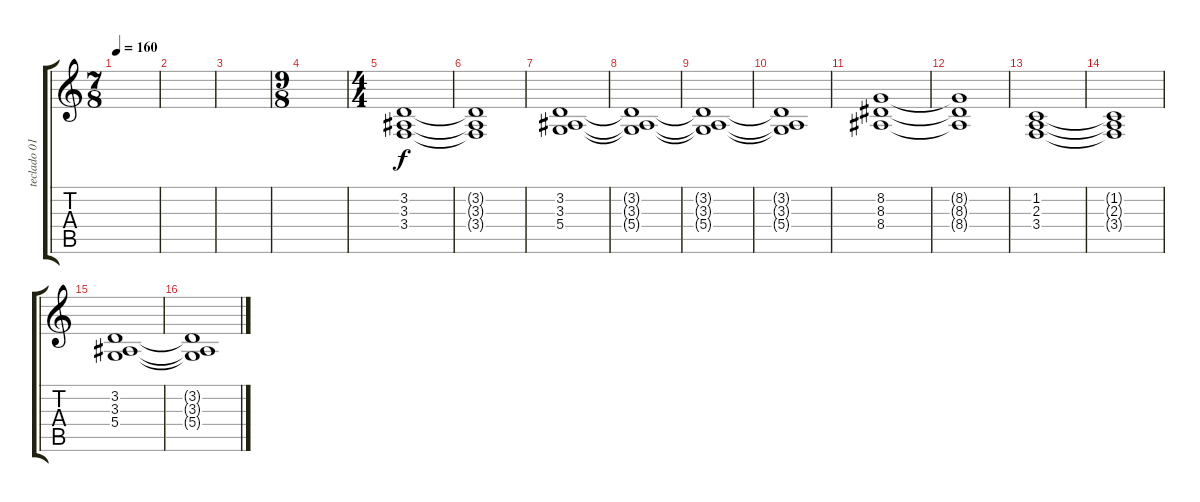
\track ("teclado 01" "teclado 01") {instrument stringensemble1}
\staff {score tabs}
\tuning (E4 B3 G3 D3 A2 E2) {hide}
\ts (7 8)
\tempo 160
\clef g2
\ks c
|
|
|
\ts (9 8)
|
\ts (4 4)
(3.2 3.3 3.4).1 |
(3.2{t} 3.3{t} 3.4{t}).1 |
(3.2 3.3 5.4).1 |
(3.2{t} 3.3{t} 5.4{t}).1 |
(3.2{t} 3.3{t} 5.4{t}).1 |
(3.2{t} 3.3{t} 5.4{t}).1 |
(8.2 8.3 8.4).1 |
(8.2{t} 8.3{t} 8.4{t}).1 |
(1.2 2.3 3.4).1 |
(1.2{t} 2.3{t} 3.4{t}).1 |
(3.2 3.3 5.4).1 |
(3.2{t} 3.3{t} 5.4{t}).1
